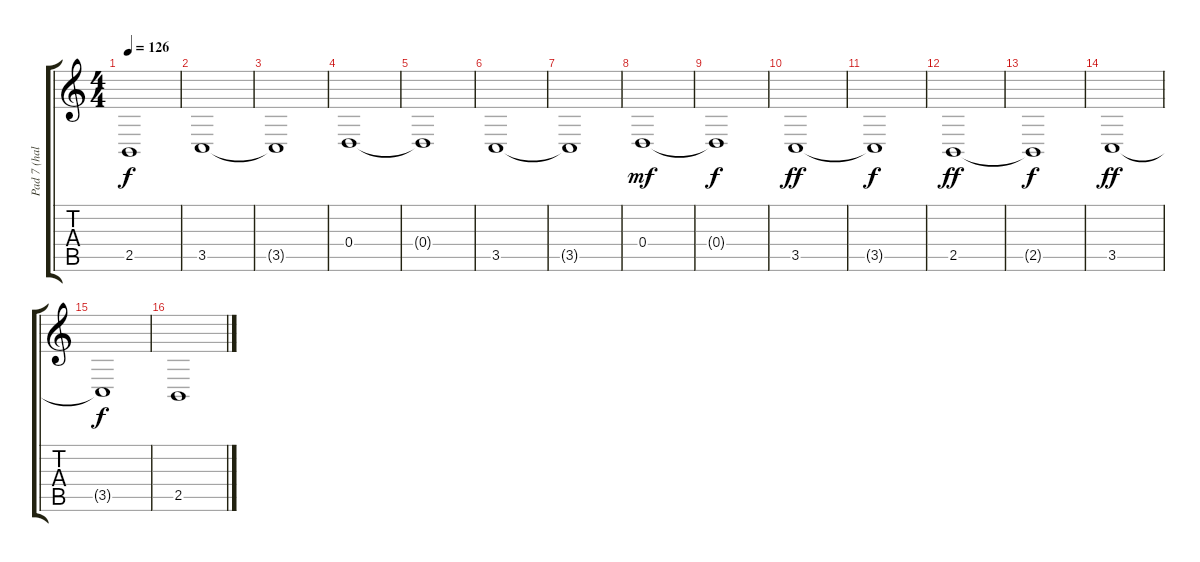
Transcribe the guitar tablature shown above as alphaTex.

\track ("Pad 7 (halo)" "Pad 7 (hal") {instrument pad7halo}
\staff {score tabs}
\tuning (E4 B3 G3 D3 A2 E2) {hide}
\ts (4 4)
\tempo 126
\clef g2
\ks c
2.5{t}.1{dy f} |
3.5.1 |
3.5{t}.1 |
0.4.1 |
0.4{t}.1 |
3.5.1 |
3.5{t}.1 |
0.4.1{dy mf} |
0.4{t}.1{dy f} |
3.5.1{dy ff} |
3.5{t}.1{dy f} |
2.5.1{dy ff} |
2.5{t}.1{dy f} |
3.5.1{dy ff} |
3.5{t}.1{dy f} |
2.5.1
